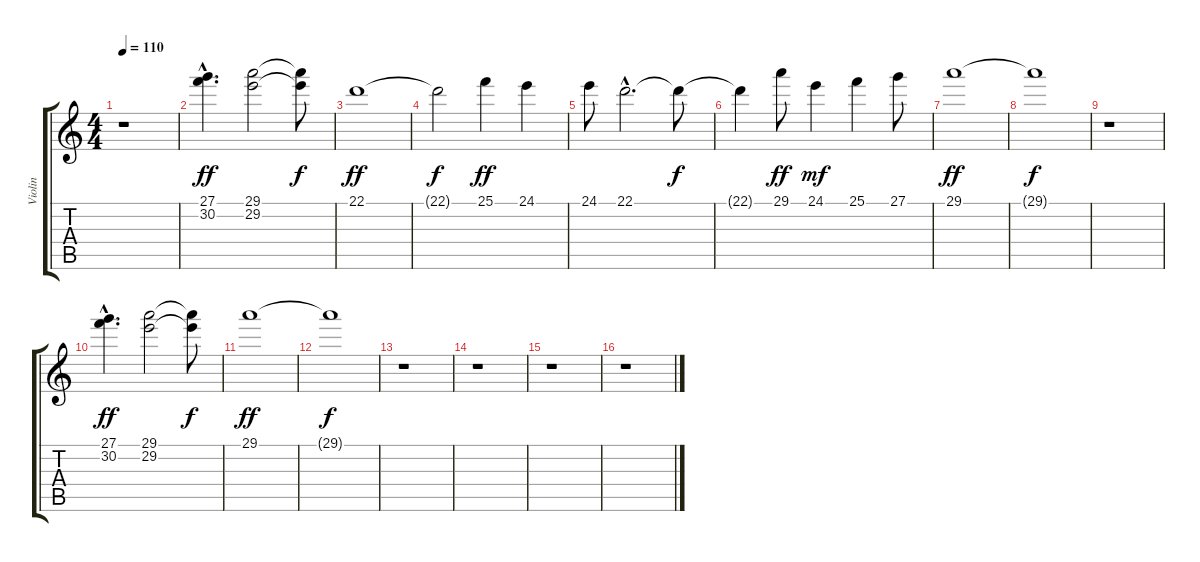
\track ("Violin" "Violin") {instrument violin}
\staff {score tabs}
\tuning (E4 B3 G3 D3 A2 E2) {hide}
\ts (4 4)
\tempo 110
\clef g2
\ks c
r.1{dy f} |
(27.1{hac} 30.2{hac}).4{d dy ff} (29.1 29.2).2 (29.1{t} 29.2{t}).8{dy f} |
22.1.1{dy ff} |
22.1{t}.2{dy f} 25.1.4{dy ff} 24.1.4 |
24.1.8 22.1{hac}.2{d} 22.1{t}.8{dy f} |
22.1{t}.4 29.1.8{dy ff} 24.1.4{dy mf} 25.1.4 27.1.8 |
29.1.1{dy ff} |
29.1{t}.1{dy f} |
r.1 |
(27.1{hac} 30.2{hac}).4{d dy ff} (29.1 29.2).2 (29.1{t} 29.2{t}).8{dy f} |
29.1.1{dy ff} |
29.1{t}.1{dy f} |
r.1 |
r.1 |
r.1 |
r.1
